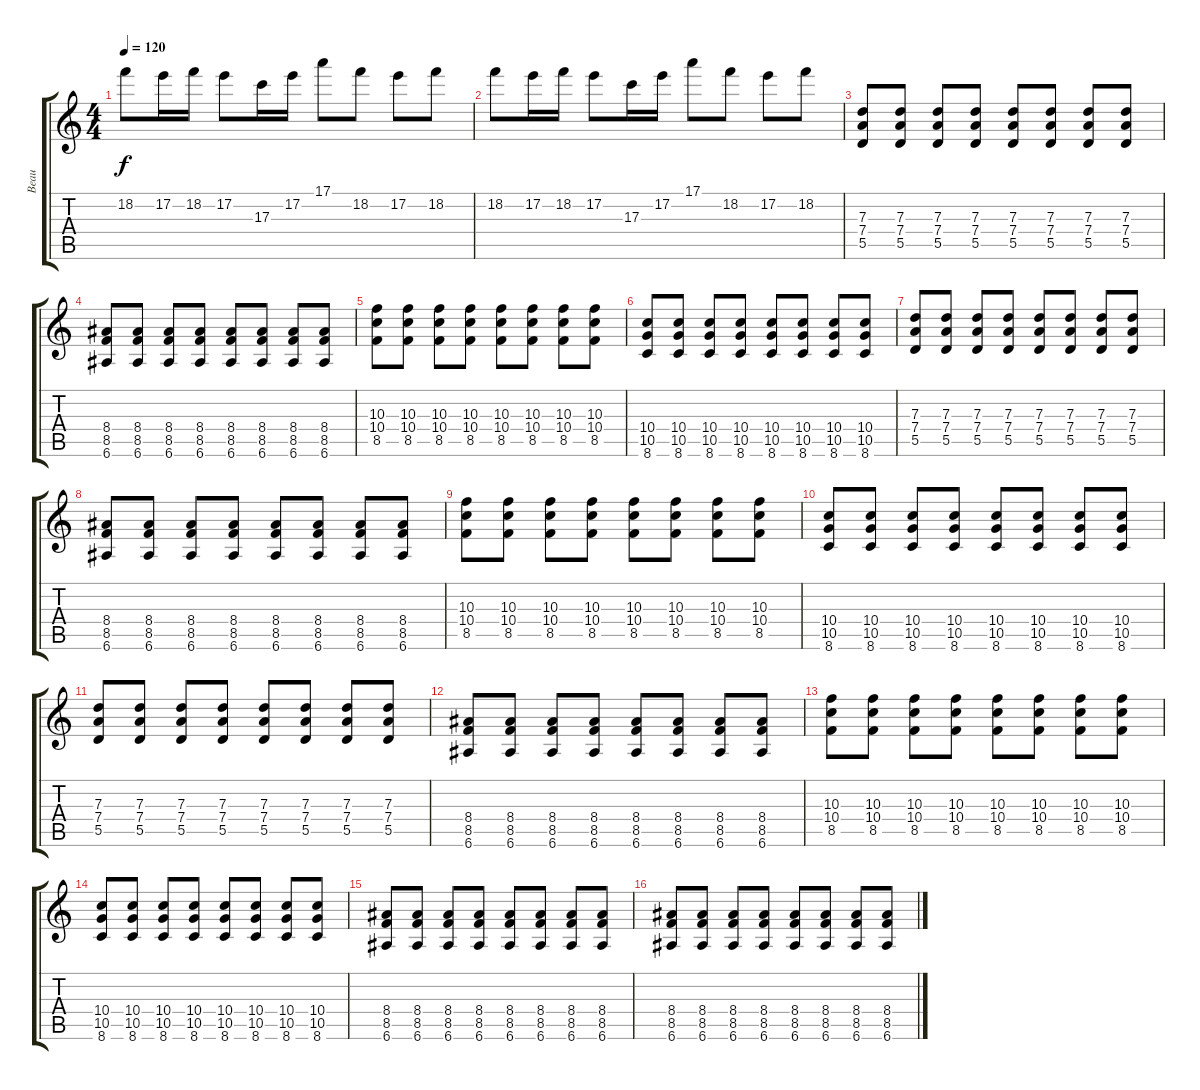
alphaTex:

\track ("Beau" "Beau") {instrument distortionguitar}
\staff {score tabs}
\tuning (E4 B3 G3 D3 A2 E2) {hide}
\ts (4 4)
\tempo 120
\clef g2
\ks c
18.2.8{dy f} 17.2.16 18.2.16 17.2.8 17.3.16 17.2.16 17.1.8 18.2.8 17.2.8 18.2.8 |
18.2.8 17.2.16 18.2.16 17.2.8 17.3.16 17.2.16 17.1.8 18.2.8 17.2.8 18.2.8 |
(7.3 7.4 5.5).8 (7.3 7.4 5.5).8 (7.3 7.4 5.5).8 (7.3 7.4 5.5).8 (7.3 7.4 5.5).8 (7.3 7.4 5.5).8 (7.3 7.4 5.5).8 (7.3 7.4 5.5).8 |
(8.4 8.5 6.6).8 (8.4 8.5 6.6).8 (8.4 8.5 6.6).8 (8.4 8.5 6.6).8 (8.4 8.5 6.6).8 (8.4 8.5 6.6).8 (8.4 8.5 6.6).8 (8.4 8.5 6.6).8 |
(10.3 10.4 8.5).8 (10.3 10.4 8.5).8 (10.3 10.4 8.5).8 (10.3 10.4 8.5).8 (10.3 10.4 8.5).8 (10.3 10.4 8.5).8 (10.3 10.4 8.5).8 (10.3 10.4 8.5).8 |
(10.4 10.5 8.6).8 (10.4 10.5 8.6).8 (10.4 10.5 8.6).8 (10.4 10.5 8.6).8 (10.4 10.5 8.6).8 (10.4 10.5 8.6).8 (10.4 10.5 8.6).8 (10.4 10.5 8.6).8 |
(7.3 7.4 5.5).8 (7.3 7.4 5.5).8 (7.3 7.4 5.5).8 (7.3 7.4 5.5).8 (7.3 7.4 5.5).8 (7.3 7.4 5.5).8 (7.3 7.4 5.5).8 (7.3 7.4 5.5).8 |
(8.4 8.5 6.6).8 (8.4 8.5 6.6).8 (8.4 8.5 6.6).8 (8.4 8.5 6.6).8 (8.4 8.5 6.6).8 (8.4 8.5 6.6).8 (8.4 8.5 6.6).8 (8.4 8.5 6.6).8 |
(10.3 10.4 8.5).8 (10.3 10.4 8.5).8 (10.3 10.4 8.5).8 (10.3 10.4 8.5).8 (10.3 10.4 8.5).8 (10.3 10.4 8.5).8 (10.3 10.4 8.5).8 (10.3 10.4 8.5).8 |
(10.4 10.5 8.6).8 (10.4 10.5 8.6).8 (10.4 10.5 8.6).8 (10.4 10.5 8.6).8 (10.4 10.5 8.6).8 (10.4 10.5 8.6).8 (10.4 10.5 8.6).8 (10.4 10.5 8.6).8 |
(7.3 7.4 5.5).8 (7.3 7.4 5.5).8 (7.3 7.4 5.5).8 (7.3 7.4 5.5).8 (7.3 7.4 5.5).8 (7.3 7.4 5.5).8 (7.3 7.4 5.5).8 (7.3 7.4 5.5).8 |
(8.4 8.5 6.6).8 (8.4 8.5 6.6).8 (8.4 8.5 6.6).8 (8.4 8.5 6.6).8 (8.4 8.5 6.6).8 (8.4 8.5 6.6).8 (8.4 8.5 6.6).8 (8.4 8.5 6.6).8 |
(10.3 10.4 8.5).8 (10.3 10.4 8.5).8 (10.3 10.4 8.5).8 (10.3 10.4 8.5).8 (10.3 10.4 8.5).8 (10.3 10.4 8.5).8 (10.3 10.4 8.5).8 (10.3 10.4 8.5).8 |
(10.4 10.5 8.6).8 (10.4 10.5 8.6).8 (10.4 10.5 8.6).8 (10.4 10.5 8.6).8 (10.4 10.5 8.6).8 (10.4 10.5 8.6).8 (10.4 10.5 8.6).8 (10.4 10.5 8.6).8 |
(8.4 8.5 6.6).8 (8.4 8.5 6.6).8 (8.4 8.5 6.6).8 (8.4 8.5 6.6).8 (8.4 8.5 6.6).8 (8.4 8.5 6.6).8 (8.4 8.5 6.6).8 (8.4 8.5 6.6).8 |
(8.4 8.5 6.6).8 (8.4 8.5 6.6).8 (8.4 8.5 6.6).8 (8.4 8.5 6.6).8 (8.4 8.5 6.6).8 (8.4 8.5 6.6).8 (8.4 8.5 6.6).8 (8.4 8.5 6.6).8
